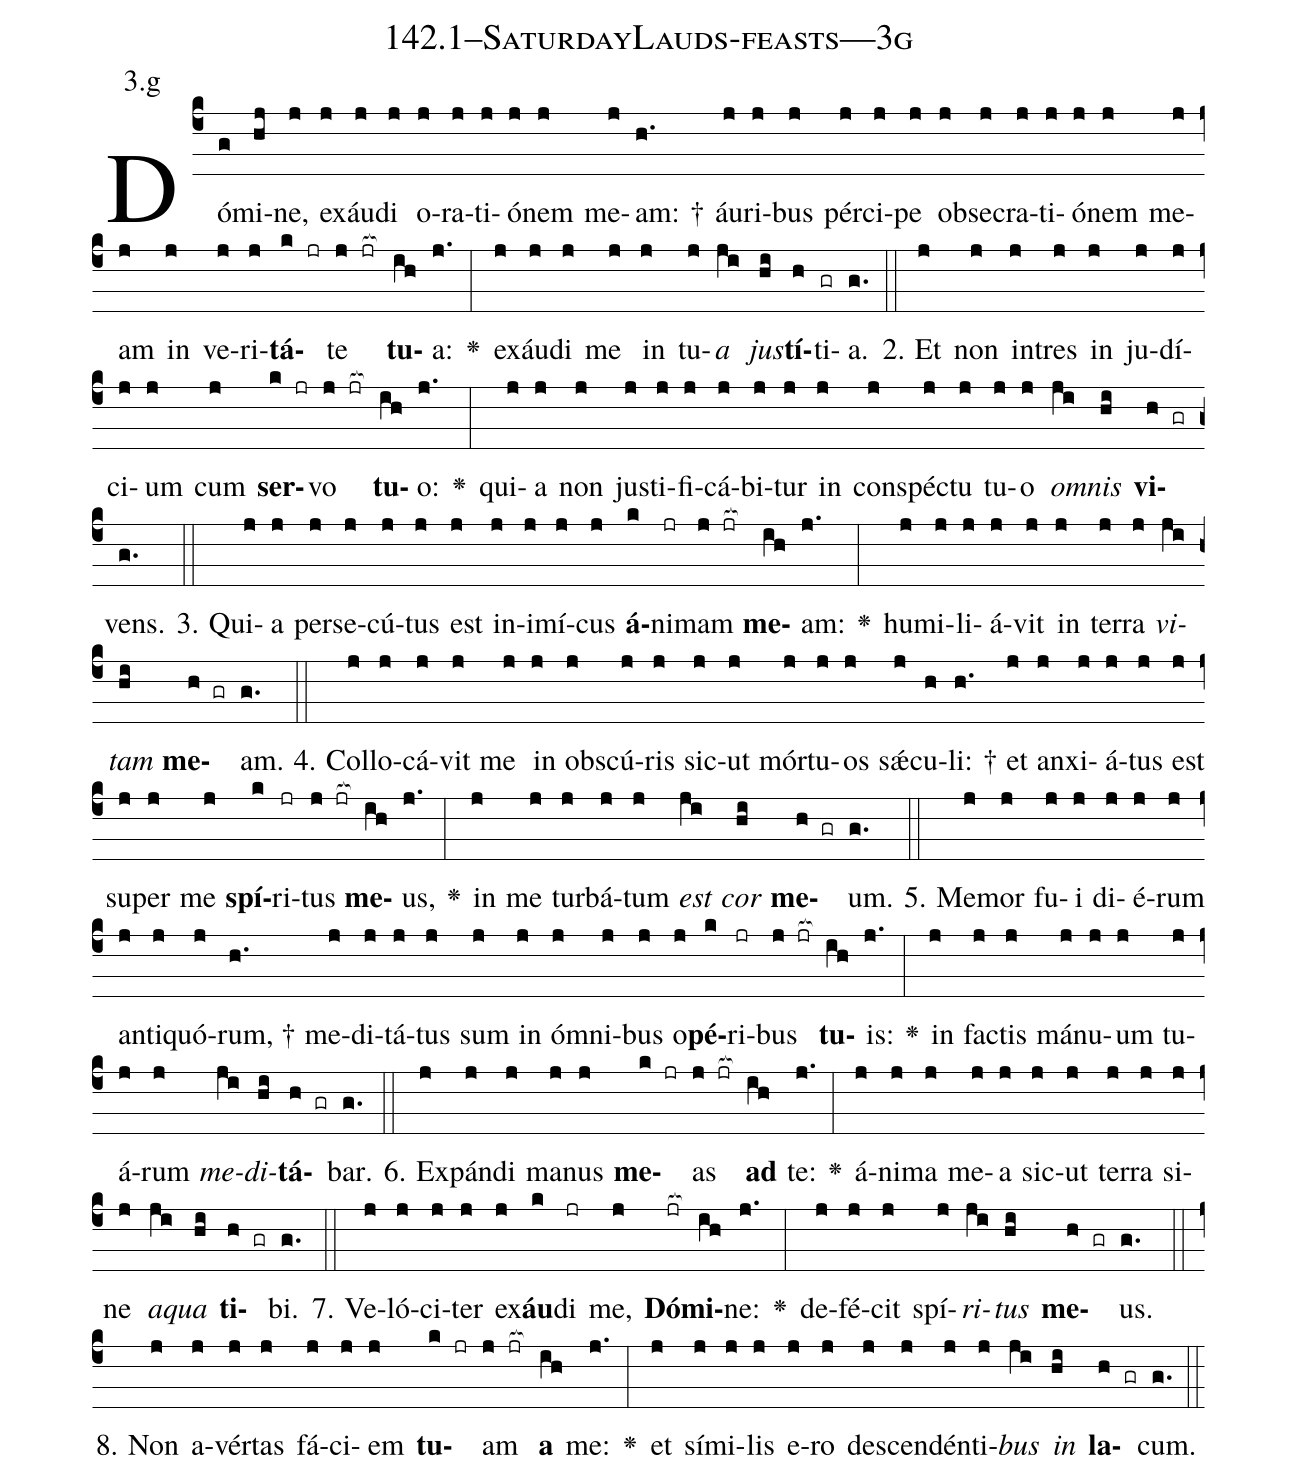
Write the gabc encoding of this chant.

name: 142.1--SaturdayLauds-feasts---3g;
annotation: 3.g;
%%
(c4)Dó(g)mi(hj)ne,(j) ex(j)áu(j)di(j) o(j)ra(j)ti(j)ó(j)nem(j) me(j)am: †(h.) áu(j)ri(j)bus(j) pér(j)ci(j)pe(j) ob(j)se(j)cra(j)ti(j)ó(j)nem(j) me(j)am(j) in(j) ve(j)ri(j)<b>tá</b>(k jr)te(j jr[ocb:1{]) <b>tu</b>(ih[ocb:0}])a:(j.) <v>\greheightstar</v>(:) ex(j)áu(j)di(j) me(j) in(j) tu(j)<i>a</i>(ji) <i>jus</i>(hi)<b>tí</b>(h)ti(gr)a.(g.) (::)
2. Et(j) non(j) in(j)tres(j) in(j) ju(j)dí(j)ci(j)um(j) cum(j) <b>ser</b>(k jr)vo(j jr[ocb:1{]) <b>tu</b>(ih[ocb:0}])o:(j.) <v>\greheightstar</v>(:) qui(j)a(j) non(j) jus(j)ti(j)fi(j)cá(j)bi(j)tur(j) in(j) con(j)spéc(j)tu(j) tu(j)o(j) <i>om</i>(ji)<i>nis</i>(hi) <b>vi</b>(h gr)vens.(g.) (::)
3. Qui(j)a(j) per(j)se(j)cú(j)tus(j) est(j) in(j)i(j)mí(j)cus(j) <b>á</b>(k)ni(jr)mam(j jr[ocb:1{]) <b>me</b>(ih[ocb:0}])am:(j.) <v>\greheightstar</v>(:) hu(j)mi(j)li(j)á(j)vit(j) in(j) ter(j)ra(j) <i>vi</i>(ji)<i>tam</i>(hi) <b>me</b>(h gr)am.(g.) (::)
4. Col(j)lo(j)cá(j)vit(j) me(j) in(j) obs(j)cú(j)ris(j) sic(j)ut(j) mór(j)tu(j)os(j) sǽ(j)cu(h)li: †(h.) et(j) an(j)xi(j)á(j)tus(j) est(j) su(j)per(j) me(j) <b>spí</b>(k)ri(jr)tus(j jr[ocb:1{]) <b>me</b>(ih[ocb:0}])us,(j.) <v>\greheightstar</v>(:) in(j) me(j) tur(j)bá(j)tum(j) <i>est</i>(ji) <i>cor</i>(hi) <b>me</b>(h gr)um.(g.) (::)
5. Me(j)mor(j) fu(j)i(j) di(j)é(j)rum(j) an(j)ti(j)quó(j)rum, †(h.) me(j)di(j)tá(j)tus(j) sum(j) in(j) óm(j)ni(j)bus(j) o(j)<b>pé</b>(k)ri(jr)bus(j jr[ocb:1{]) <b>tu</b>(ih[ocb:0}])is:(j.) <v>\greheightstar</v>(:) in(j) fac(j)tis(j) má(j)nu(j)um(j) tu(j)á(j)rum(j) <i>me</i>(ji)<i>di</i>(hi)<b>tá</b>(h gr)bar.(g.) (::)
6. Ex(j)pán(j)di(j) ma(j)nus(j) <b>me</b>(k jr)as(j jr[ocb:1{]) <b>ad</b>(ih[ocb:0}]) te:(j.) <v>\greheightstar</v>(:) á(j)ni(j)ma(j) me(j)a(j) sic(j)ut(j) ter(j)ra(j) si(j)ne(j) <i>a</i>(ji)<i>qua</i>(hi) <b>ti</b>(h gr)bi.(g.) (::)
7. Ve(j)ló(j)ci(j)ter(j) ex(j)<b>áu</b>(k)di(jr) me,(j) <b>Dó</b>(jr[ocb:1{])<b>mi</b>(ih[ocb:0}])ne:(j.) <v>\greheightstar</v>(:) de(j)fé(j)cit(j) spí(j)<i>ri</i>(ji)<i>tus</i>(hi) <b>me</b>(h gr)us.(g.) (::)
8. Non(j) a(j)vér(j)tas(j) fá(j)ci(j)em(j) <b>tu</b>(k jr)am(j jr[ocb:1{]) <b>a</b>(ih[ocb:0}]) me:(j.) <v>\greheightstar</v>(:) et(j) sí(j)mi(j)lis(j) e(j)ro(j) de(j)scen(j)dén(j)ti(j)<i>bus</i>(ji) <i>in</i>(hi) <b>la</b>(h gr)cum.(g.) (::)
